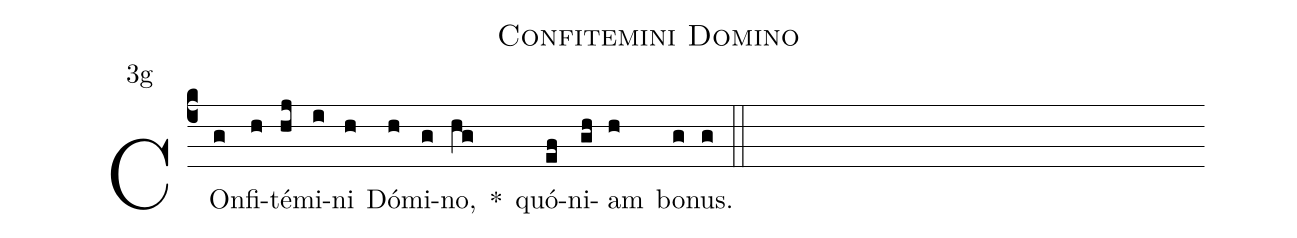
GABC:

name:Confitemini Domino;
mode:3;
office-part: Officium Lectionis Ant 1;
annotation: 3g;
%%
(c4)
COn(g)fi(h)té(hj)mi(i)ni(h) Dó(h)mi(g)no,(hg) *()
quó(ef)ni(gh)am(h) bo(g)nus.(g) (::)
